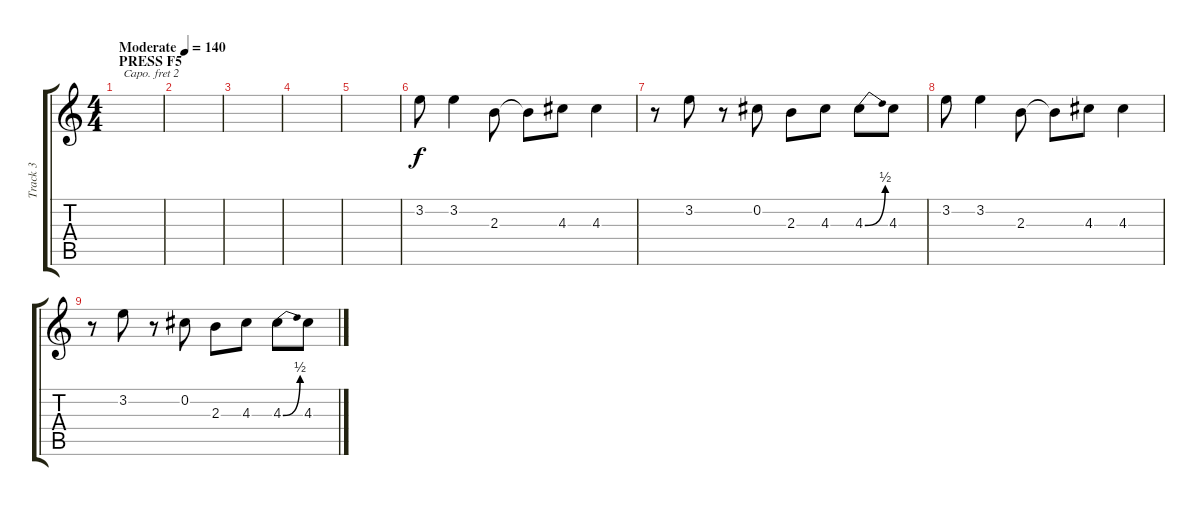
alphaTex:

\track ("Track 3" "Track 3") {instrument distortionguitar}
\staff {score tabs}
\capo 2
\tuning (D4 B3 G3 D3 A2 D2) {hide}
\ts (4 4)
\section ("" "PRESS F5")
\tempo (140 "Moderate")
\clef g2
\ks c
|
|
|
|
|
3.2.8 3.2.4 2.3.8 2.3{t}.8 4.3.8 4.3.4 |
r.8 3.2.8 r.8 0.2.8 2.3.8 4.3.8 4.3{be (bend 0 0 60 2)}.8 4.3.8 |
3.2.8 3.2.4 2.3.8 2.3{t}.8 4.3.8 4.3.4 |
r.8 3.2.8 r.8 0.2.8 2.3.8 4.3.8 4.3{be (bend 0 0 60 2)}.8 4.3.8
